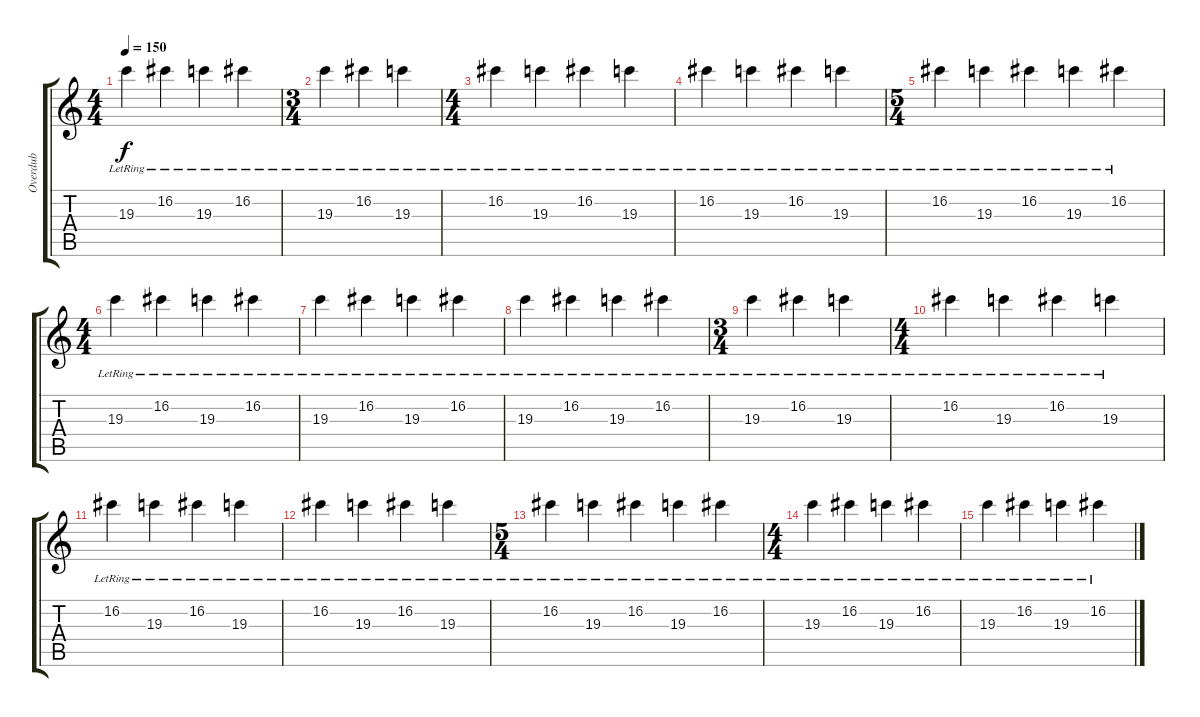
\track ("Overdub" "Overdub") {instrument distortionguitar}
\staff {score tabs}
\tuning (D4 A3 F3 C3 G2 C2) {hide}
\ts (4 4)
\tempo 150
\clef g2
\ks c
19.3{lr}.4{dy f} 16.2{lr}.4 19.3{lr}.4 16.2{lr}.4 |
\ts (3 4)
19.3{lr}.4 16.2{lr}.4 19.3{lr}.4 |
\ts (4 4)
16.2{lr}.4 19.3{lr}.4 16.2{lr}.4 19.3{lr}.4 |
16.2{lr}.4 19.3{lr}.4 16.2{lr}.4 19.3{lr}.4 |
\ts (5 4)
16.2{lr}.4{volume 2} 19.3{lr}.4 16.2{lr}.4 19.3{lr}.4 16.2{lr}.4 |
\ts (4 4)
19.3{lr}.4 16.2{lr}.4 19.3{lr}.4 16.2{lr}.4 |
19.3{lr}.4 16.2{lr}.4 19.3{lr}.4 16.2{lr}.4 |
19.3{lr}.4 16.2{lr}.4 19.3{lr}.4 16.2{lr}.4 |
\ts (3 4)
19.3{lr}.4 16.2{lr}.4 19.3{lr}.4 |
\ts (4 4)
16.2{lr}.4 19.3{lr}.4 16.2{lr}.4 19.3{lr}.4 |
16.2{lr}.4 19.3{lr}.4 16.2{lr}.4 19.3{lr}.4 |
16.2{lr}.4 19.3{lr}.4 16.2{lr}.4 19.3{lr}.4 |
\ts (5 4)
16.2{lr}.4 19.3{lr}.4 16.2{lr}.4 19.3{lr}.4 16.2{lr}.4 |
\ts (4 4)
19.3{lr}.4 16.2{lr}.4 19.3{lr}.4 16.2{lr}.4 |
19.3{lr}.4 16.2{lr}.4 19.3{lr}.4 16.2{lr}.4
